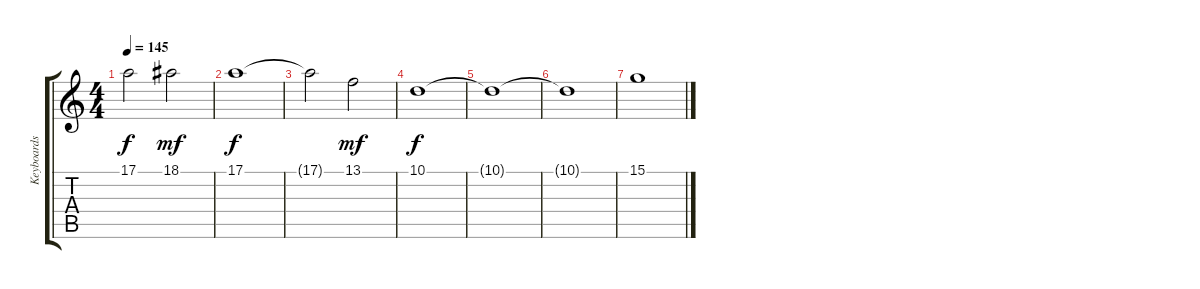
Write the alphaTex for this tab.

\track ("Keyboards II" "Keyboards ") {instrument pad2warm}
\staff {score tabs}
\tuning (E4 B3 G3 D3 A2 D2) {hide}
\ts (4 4)
\tempo 145
\clef g2
\ks c
17.1{t}.2{dy f} 18.1.2{dy mf} |
17.1.1{dy f} |
17.1{t}.2 13.1.2{dy mf} |
10.1.1{dy f} |
10.1{t}.1 |
10.1{t}.1 |
15.1.1
